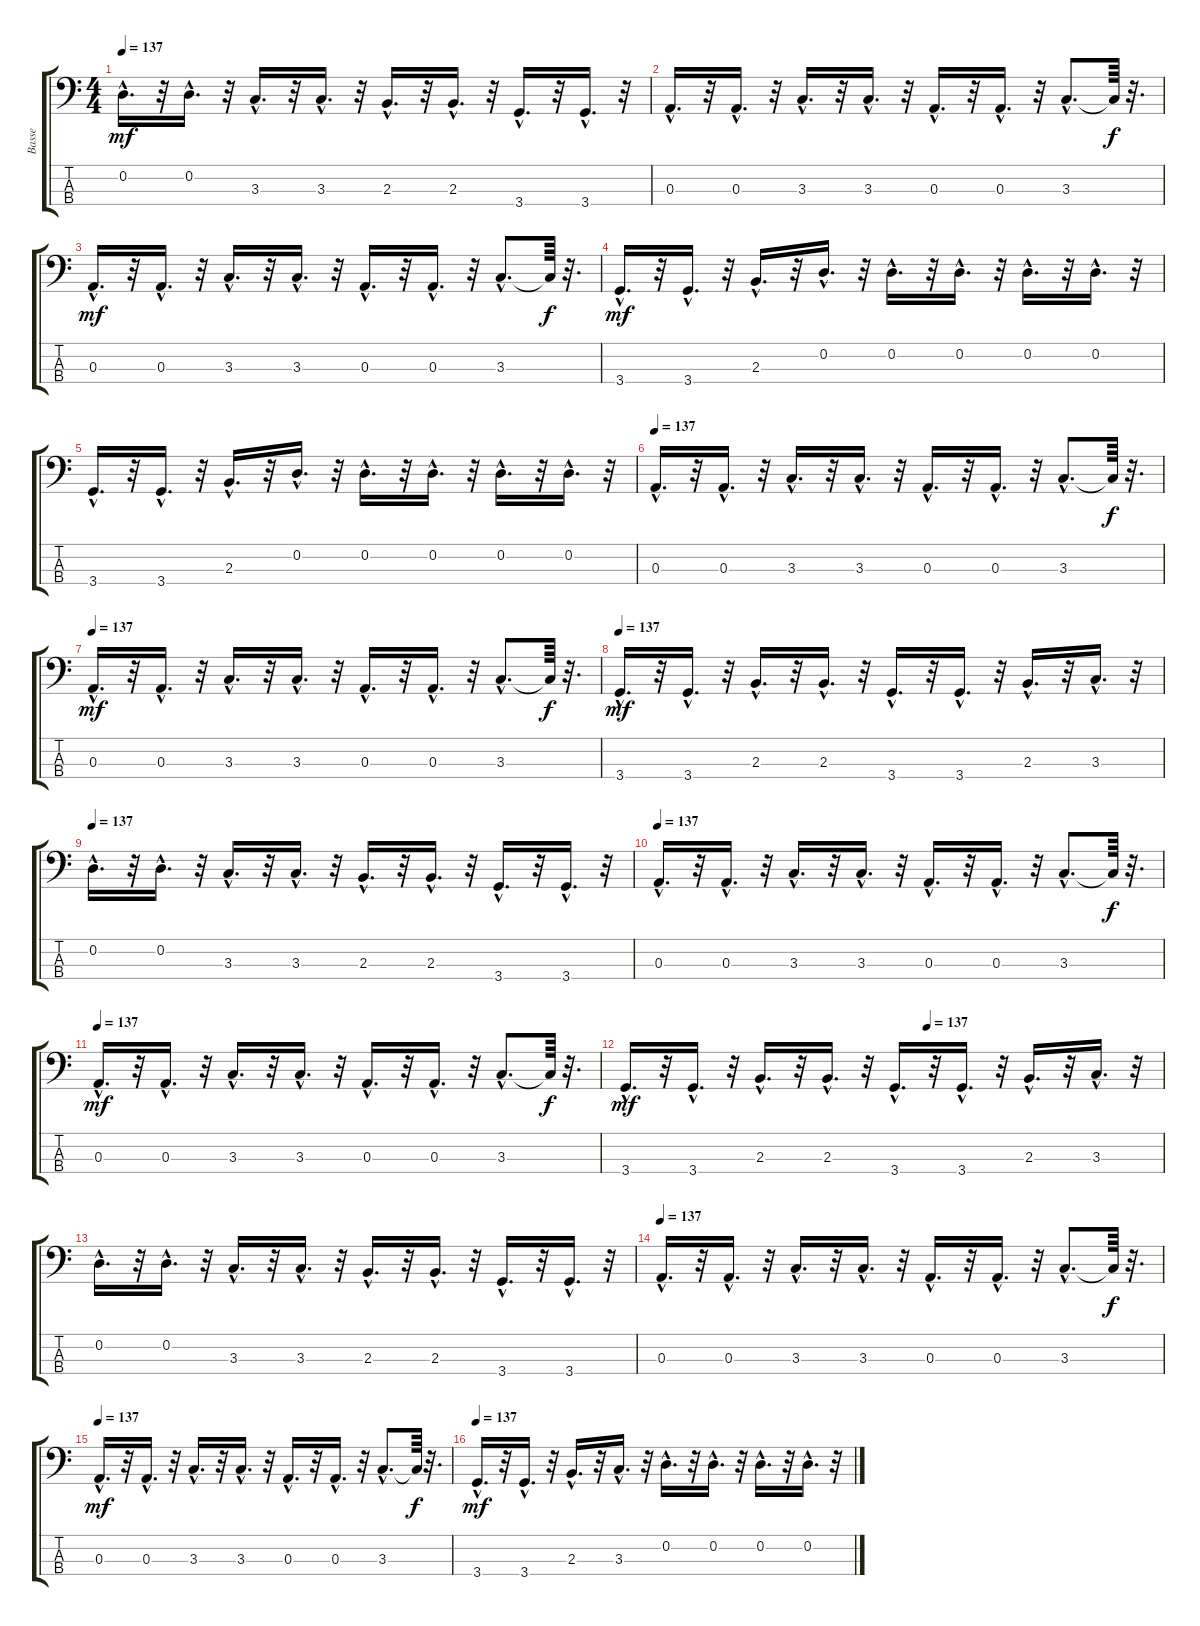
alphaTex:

\track ("Basse" "Basse") {instrument acousticbass}
\staff {score tabs}
\tuning (G2 D2 A1 E1) {hide}
\ts (4 4)
\tempo 137
\clef f4
\ks c
0.2{hac}.16{d dy mf} r.32 0.2{hac}.16{d} r.32 3.3{hac}.16{d} r.32 3.3{hac}.16{d} r.32 2.3{hac}.16{d} r.32 2.3{hac}.16{d} r.32 3.4{hac}.16{d} r.32 3.4{hac}.16{d} r.32 |
0.3{hac}.16{d} r.32 0.3{hac}.16{d} r.32 3.3{hac}.16{d} r.32 3.3{hac}.16{d} r.32 0.3{hac}.16{d} r.32 0.3{hac}.16{d} r.32 3.3{hac}.8{d} 3.3{t}.64{dy f} r.32{d} |
0.3{hac}.16{d dy mf} r.32 0.3{hac}.16{d} r.32 3.3{hac}.16{d} r.32 3.3{hac}.16{d} r.32 0.3{hac}.16{d} r.32 0.3{hac}.16{d} r.32 3.3{hac}.8{d} 3.3{t}.64{dy f} r.32{d} |
3.4{hac}.16{d dy mf} r.32 3.4{hac}.16{d} r.32 2.3{hac}.16{d} r.32 0.2{hac}.16{d} r.32 0.2{hac}.16{d} r.32 0.2{hac}.16{d} r.32 0.2{hac}.16{d} r.32 0.2{hac}.16{d} r.32 |
3.4{hac}.16{d} r.32 3.4{hac}.16{d} r.32 2.3{hac}.16{d} r.32 0.2{hac}.16{d} r.32 0.2{hac}.16{d} r.32 0.2{hac}.16{d} r.32 0.2{hac}.16{d} r.32 0.2{hac}.16{d} r.32 |
\tempo 137
0.3{hac}.16{d} r.32 0.3{hac}.16{d} r.32 3.3{hac}.16{d} r.32 3.3{hac}.16{d} r.32 0.3{hac}.16{d} r.32 0.3{hac}.16{d} r.32 3.3{hac}.8{d} 3.3{t}.64{dy f} r.32{d} |
\tempo 137
0.3{hac}.16{d dy mf} r.32 0.3{hac}.16{d} r.32 3.3{hac}.16{d} r.32 3.3{hac}.16{d} r.32 0.3{hac}.16{d} r.32 0.3{hac}.16{d} r.32 3.3{hac}.8{d} 3.3{t}.64{dy f} r.32{d} |
\tempo 137
3.4{hac}.16{d dy mf} r.32 3.4{hac}.16{d} r.32 2.3{hac}.16{d} r.32 2.3{hac}.16{d} r.32 3.4{hac}.16{d} r.32 3.4{hac}.16{d} r.32 2.3{hac}.16{d} r.32 3.3{hac}.16{d} r.32 |
\tempo 137
0.2{hac}.16{d} r.32 0.2{hac}.16{d} r.32 3.3{hac}.16{d} r.32 3.3{hac}.16{d} r.32 2.3{hac}.16{d} r.32 2.3{hac}.16{d} r.32 3.4{hac}.16{d} r.32 3.4{hac}.16{d} r.32 |
\tempo 137
0.3{hac}.16{d} r.32 0.3{hac}.16{d} r.32 3.3{hac}.16{d} r.32 3.3{hac}.16{d} r.32 0.3{hac}.16{d} r.32 0.3{hac}.16{d} r.32 3.3{hac}.8{d} 3.3{t}.64{dy f} r.32{d} |
\tempo 137
0.3{hac}.16{d dy mf} r.32 0.3{hac}.16{d} r.32 3.3{hac}.16{d} r.32 3.3{hac}.16{d} r.32 0.3{hac}.16{d} r.32 0.3{hac}.16{d} r.32 3.3{hac}.8{d} 3.3{t}.64{dy f} r.32{d} |
\tempo (137 0.5625)
3.4{hac}.16{d dy mf} r.32 3.4{hac}.16{d} r.32 2.3{hac}.16{d} r.32 2.3{hac}.16{d} r.32 3.4{hac}.16{d} r.32 3.4{hac}.16{d} r.32 2.3{hac}.16{d} r.32 3.3{hac}.16{d} r.32 |
0.2{hac}.16{d} r.32 0.2{hac}.16{d} r.32 3.3{hac}.16{d} r.32 3.3{hac}.16{d} r.32 2.3{hac}.16{d} r.32 2.3{hac}.16{d} r.32 3.4{hac}.16{d} r.32 3.4{hac}.16{d} r.32 |
\tempo 137
0.3{hac}.16{d} r.32 0.3{hac}.16{d} r.32 3.3{hac}.16{d} r.32 3.3{hac}.16{d} r.32 0.3{hac}.16{d} r.32 0.3{hac}.16{d} r.32 3.3{hac}.8{d} 3.3{t}.64{dy f} r.32{d} |
\tempo 137
0.3{hac}.16{d dy mf} r.32 0.3{hac}.16{d} r.32 3.3{hac}.16{d} r.32 3.3{hac}.16{d} r.32 0.3{hac}.16{d} r.32 0.3{hac}.16{d} r.32 3.3{hac}.8{d} 3.3{t}.64{dy f} r.32{d} |
\tempo 137
3.4{hac}.16{d dy mf} r.32 3.4{hac}.16{d} r.32 2.3{hac}.16{d} r.32 3.3{hac}.16{d} r.32 0.2{hac}.16{d} r.32 0.2{hac}.16{d} r.32 0.2{hac}.16{d} r.32 0.2{hac}.16{d} r.32
